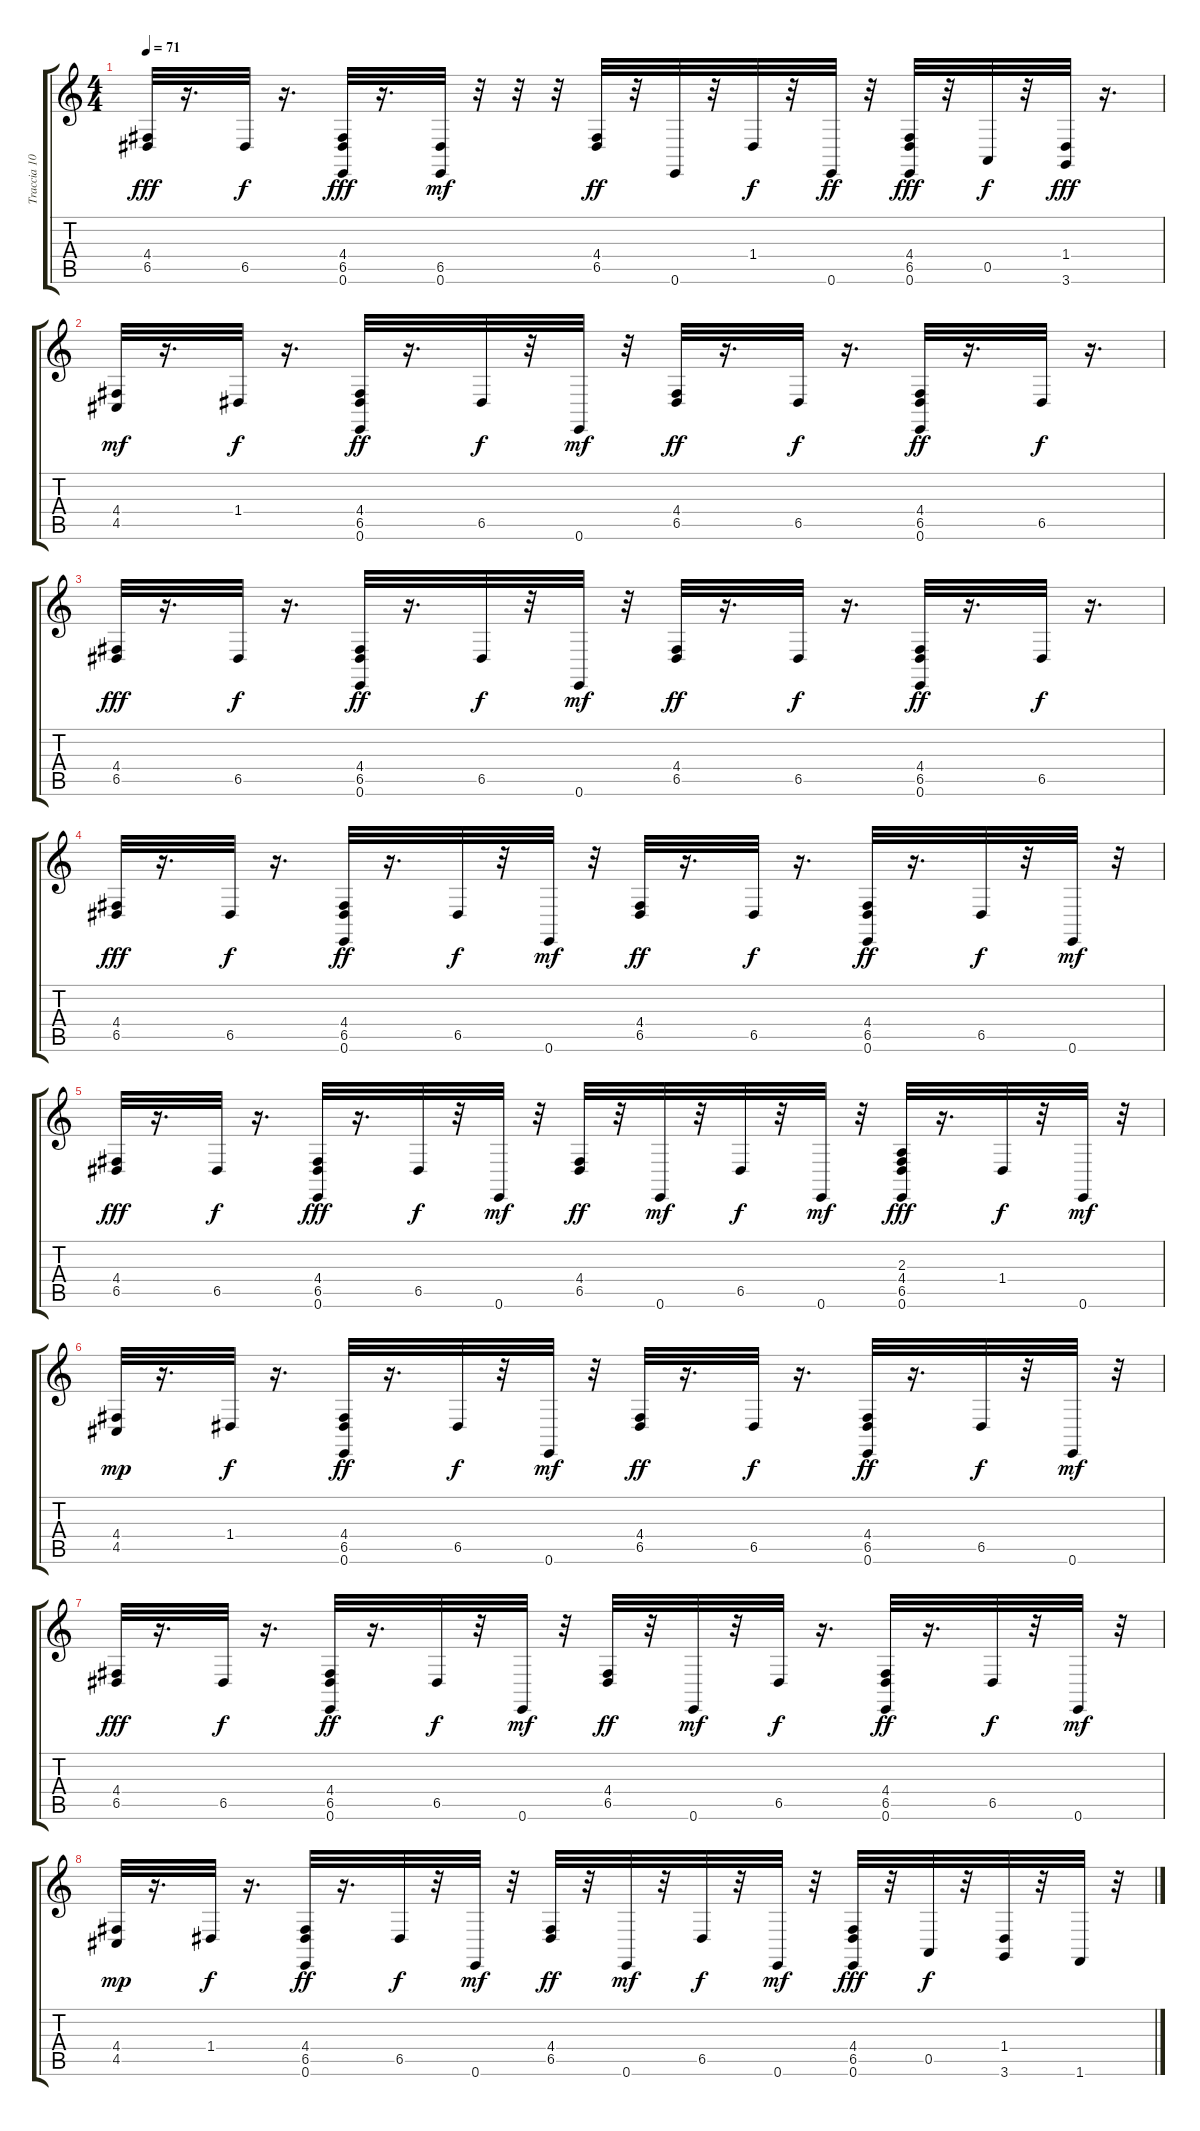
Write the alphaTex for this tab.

\track ("Traccia 10" "Traccia 10") {instrument acousticgrandpiano}
\staff {score tabs}
\tuning (E4 B3 G3 D3 A2 E2) {hide}
\ts (4 4)
\tempo 71
\clef g2
\ks c
(4.4 6.5).32{dy fff} r.16{d} 6.5.32{dy f} r.16{d} (4.4 6.5 0.6).32{dy fff} r.16{d} (6.5 0.6).32{dy mf} r.32 r.32 r.32 (4.4 6.5).32{dy ff} r.32 0.6.32 r.32 1.4.32{dy f} r.32 0.6.32{dy ff} r.32 (4.4 6.5 0.6).32{dy fff} r.32 0.5.32{dy f} r.32 (1.4 3.6).32{dy fff} r.16{d} |
(4.4 4.5).32{dy mf} r.16{d} 1.4.32{dy f} r.16{d} (4.4 6.5 0.6).32{dy ff} r.16{d} 6.5.32{dy f} r.32 0.6.32{dy mf} r.32 (4.4 6.5).32{dy ff} r.16{d} 6.5.32{dy f} r.16{d} (4.4 6.5 0.6).32{dy ff} r.16{d} 6.5.32{dy f} r.16{d} |
(4.4 6.5).32{dy fff} r.16{d} 6.5.32{dy f} r.16{d} (4.4 6.5 0.6).32{dy ff} r.16{d} 6.5.32{dy f} r.32 0.6.32{dy mf} r.32 (4.4 6.5).32{dy ff} r.16{d} 6.5.32{dy f} r.16{d} (4.4 6.5 0.6).32{dy ff} r.16{d} 6.5.32{dy f} r.16{d} |
(4.4 6.5).32{dy fff} r.16{d} 6.5.32{dy f} r.16{d} (4.4 6.5 0.6).32{dy ff} r.16{d} 6.5.32{dy f} r.32 0.6.32{dy mf} r.32 (4.4 6.5).32{dy ff} r.16{d} 6.5.32{dy f} r.16{d} (4.4 6.5 0.6).32{dy ff} r.16{d} 6.5.32{dy f} r.32 0.6.32{dy mf} r.32 |
(4.4 6.5).32{dy fff} r.16{d} 6.5.32{dy f} r.16{d} (4.4 6.5 0.6).32{dy fff} r.16{d} 6.5.32{dy f} r.32 0.6.32{dy mf} r.32 (4.4 6.5).32{dy ff} r.32 0.6.32{dy mf} r.32 6.5.32{dy f} r.32 0.6.32{dy mf} r.32 (2.3 4.4 6.5 0.6).32{dy fff} r.16{d} 1.4.32{dy f} r.32 0.6.32{dy mf} r.32 |
(4.4 4.5).32{dy mp} r.16{d} 1.4.32{dy f} r.16{d} (4.4 6.5 0.6).32{dy ff} r.16{d} 6.5.32{dy f} r.32 0.6.32{dy mf} r.32 (4.4 6.5).32{dy ff} r.16{d} 6.5.32{dy f} r.16{d} (4.4 6.5 0.6).32{dy ff} r.16{d} 6.5.32{dy f} r.32 0.6.32{dy mf} r.32 |
(4.4 6.5).32{dy fff} r.16{d} 6.5.32{dy f} r.16{d} (4.4 6.5 0.6).32{dy ff} r.16{d} 6.5.32{dy f} r.32 0.6.32{dy mf} r.32 (4.4 6.5).32{dy ff} r.32 0.6.32{dy mf} r.32 6.5.32{dy f} r.16{d} (4.4 6.5 0.6).32{dy ff} r.16{d} 6.5.32{dy f} r.32 0.6.32{dy mf} r.32 |
(4.4 4.5).32{dy mp} r.16{d} 1.4.32{dy f} r.16{d} (4.4 6.5 0.6).32{dy ff} r.16{d} 6.5.32{dy f} r.32 0.6.32{dy mf} r.32 (4.4 6.5).32{dy ff} r.32 0.6.32{dy mf} r.32 6.5.32{dy f} r.32 0.6.32{dy mf} r.32 (4.4 6.5 0.6).32{dy fff} r.32 0.5.32{dy f} r.32 (1.4 3.6).32 r.32 1.6.32 r.32
